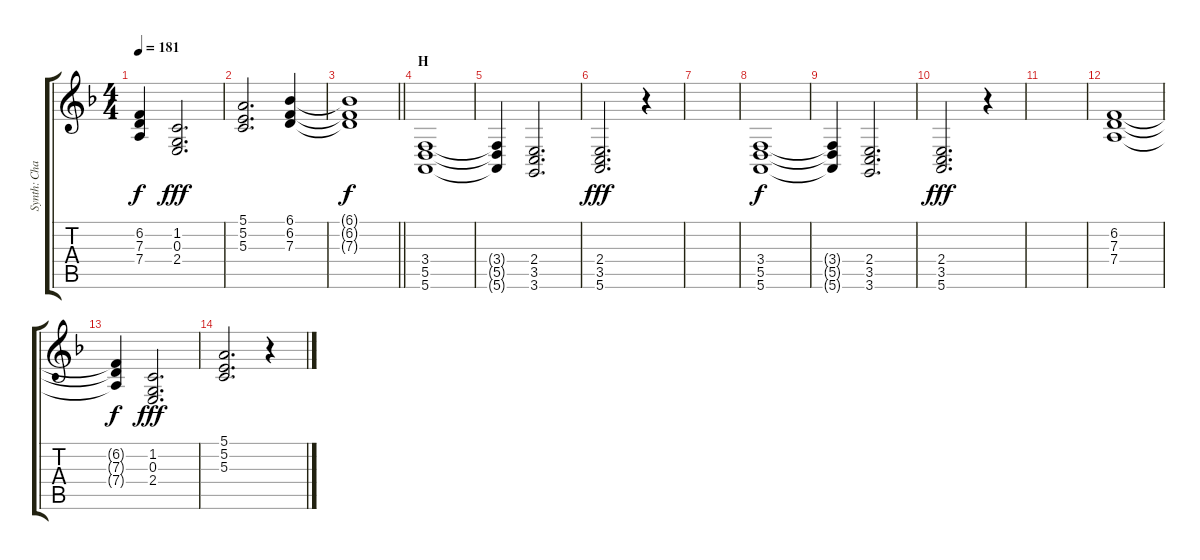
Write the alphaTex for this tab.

\track ("Synth: Charlie" "Synth: Cha") {instrument stringensemble1}
\staff {score tabs}
\tuning (E4 B3 G3 D3 A2 E2) {hide}
\ts (4 4)
\tempo 181
\clef g2
\ks f
(6.2{t} 7.3{t} 7.4{t}).4{dy f} (1.2 0.3 2.4).2{d dy fff} |
(5.1 5.2 5.3).2{d} (6.1 6.2 7.3).4 |
\barLineRight lightlight
(6.1{t} 6.2{t} 7.3{t}).1{dy f} |
\section ("" "H")
(3.4 5.5 5.6).1 |
(3.4{t} 5.5{t} 5.6{t}).4 (2.4 3.5 3.6).2{d} |
(2.4 3.5 5.6).2{d dy fff} r.4 |
|
(3.4 5.5 5.6).1{dy f} |
(3.4{t} 5.5{t} 5.6{t}).4 (2.4 3.5 3.6).2{d} |
(2.4 3.5 5.6).2{d dy fff} r.4 |
|
(6.2 7.3 7.4).1 |
(6.2{t} 7.3{t} 7.4{t}).4{dy f} (1.2 0.3 2.4).2{d dy fff} |
(5.1 5.2 5.3).2{d} r.4
